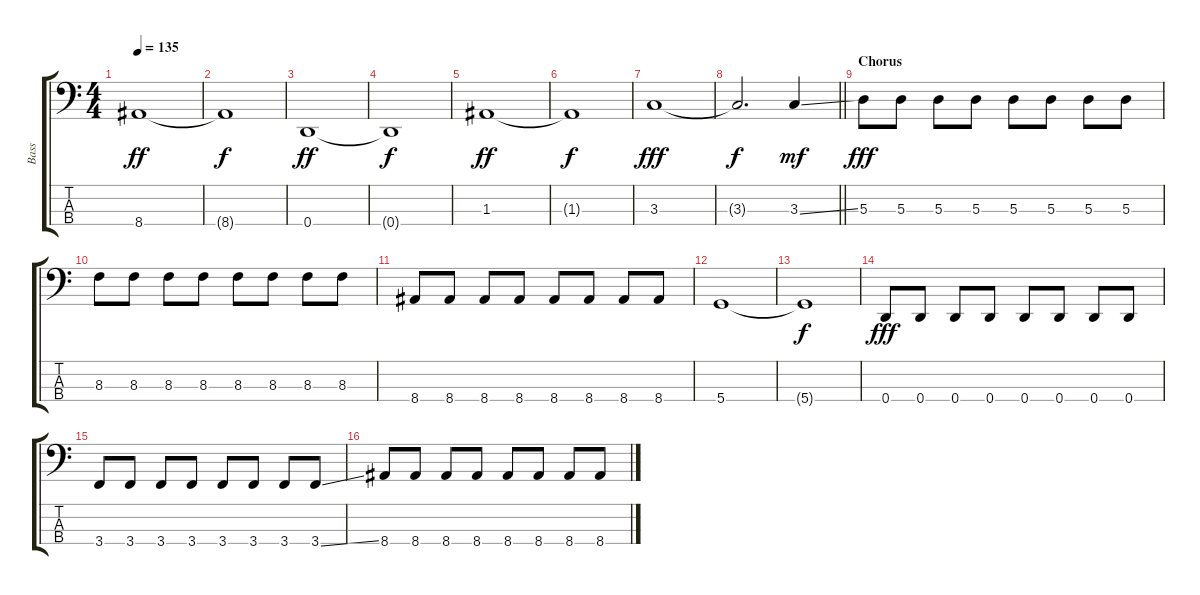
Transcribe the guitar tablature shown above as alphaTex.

\track ("Bass" "Bass") {instrument electricbassfinger}
\staff {score tabs}
\tuning (G2 D2 A1 D1) {hide}
\ts (4 4)
\tempo 135
\clef f4
\ks c
8.4.1{dy ff} |
8.4{t}.1{dy f} |
0.4.1{dy ff} |
0.4{t}.1{dy f} |
1.3.1{dy ff} |
1.3{t}.1{dy f} |
3.3.1{dy fff} |
\barLineRight lightlight
3.3{t}.2{d dy f} 3.3{ss}.4{dy mf} |
\section ("" "Chorus")
5.3.8{dy fff} 5.3.8 5.3.8 5.3.8 5.3.8 5.3.8 5.3.8 5.3.8 |
8.3.8 8.3.8 8.3.8 8.3.8 8.3.8 8.3.8 8.3.8 8.3.8 |
8.4.8 8.4.8 8.4.8 8.4.8 8.4.8 8.4.8 8.4.8 8.4.8 |
5.4.1 |
5.4{t}.1{dy f} |
0.4.8{dy fff} 0.4.8 0.4.8 0.4.8 0.4.8 0.4.8 0.4.8 0.4.8 |
3.4.8 3.4.8 3.4.8 3.4.8 3.4.8 3.4.8 3.4.8 3.4{ss}.8 |
8.4.8 8.4.8 8.4.8 8.4.8 8.4.8 8.4.8 8.4.8 8.4{ss}.8
